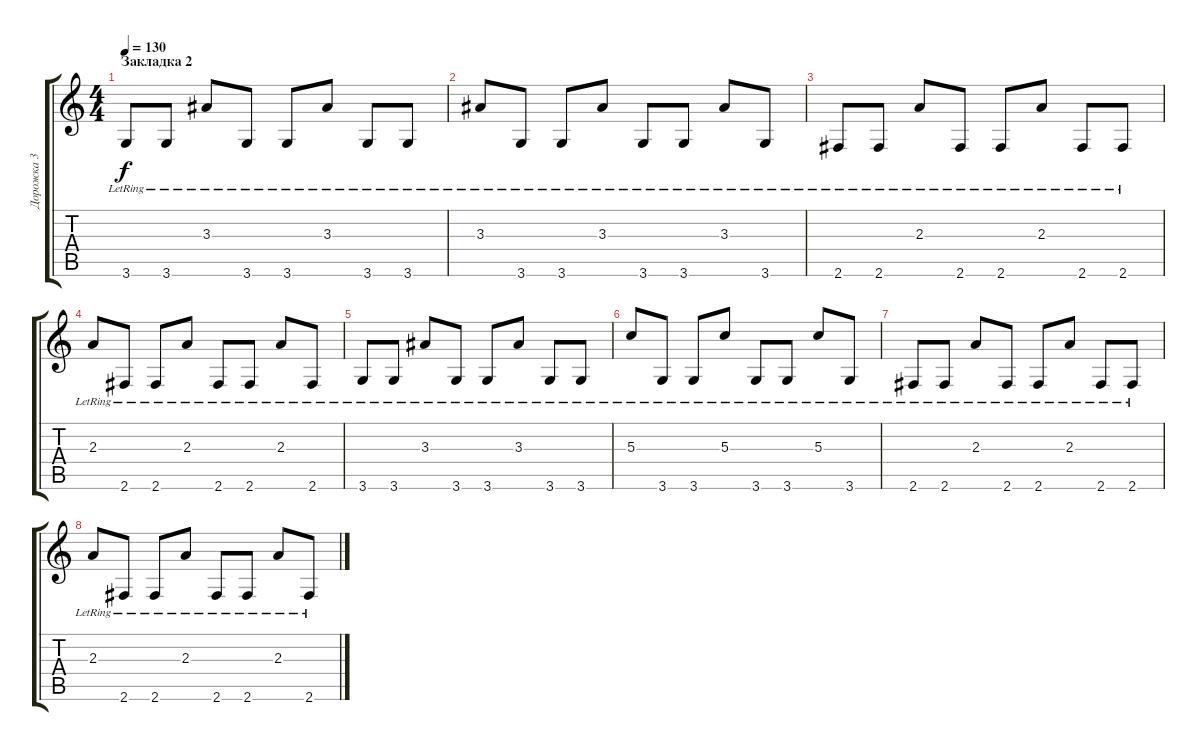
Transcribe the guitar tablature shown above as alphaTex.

\track ("Дорожка 3" "Дорожка 3") {instrument electricguitarclean}
\staff {score tabs}
\tuning (E4 B3 G3 D3 A2 E2) {hide}
\ts (4 4)
\section ("" "Закладка 2")
\tempo 130
\clef g2
\ks c
3.6{lr}.8{dy f} 3.6{lr}.8 3.3{lr}.8 3.6{lr}.8 3.6{lr}.8 3.3{lr}.8 3.6{lr}.8 3.6{lr}.8 |
3.3{lr}.8 3.6{lr}.8 3.6{lr}.8 3.3{lr}.8 3.6{lr}.8 3.6{lr}.8 3.3{lr}.8 3.6{lr}.8 |
2.6{lr}.8 2.6{lr}.8 2.3{lr}.8 2.6{lr}.8 2.6{lr}.8 2.3{lr}.8 2.6{lr}.8 2.6{lr}.8 |
2.3{lr}.8 2.6{lr}.8 2.6{lr}.8 2.3{lr}.8 2.6{lr}.8 2.6{lr}.8 2.3{lr}.8 2.6{lr}.8 |
3.6{lr}.8 3.6{lr}.8 3.3{lr}.8 3.6{lr}.8 3.6{lr}.8 3.3{lr}.8 3.6{lr}.8 3.6{lr}.8 |
5.3{lr}.8 3.6{lr}.8 3.6{lr}.8 5.3{lr}.8 3.6{lr}.8 3.6{lr}.8 5.3{lr}.8 3.6{lr}.8 |
2.6{lr}.8 2.6{lr}.8 2.3{lr}.8 2.6{lr}.8 2.6{lr}.8 2.3{lr}.8 2.6{lr}.8 2.6{lr}.8 |
2.3{lr}.8 2.6{lr}.8 2.6{lr}.8 2.3{lr}.8 2.6{lr}.8 2.6{lr}.8 2.3{lr}.8 2.6{lr}.8
